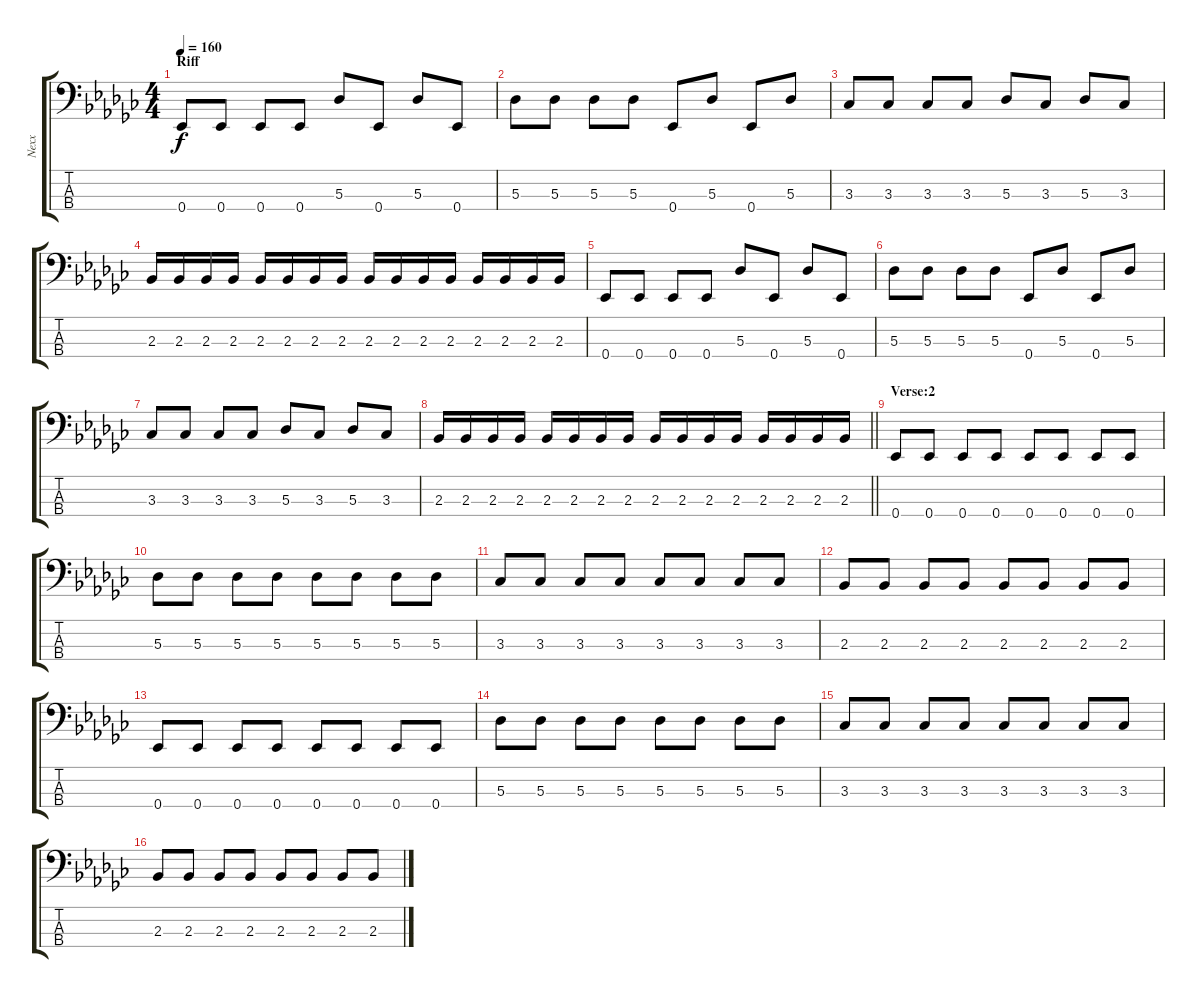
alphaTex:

\track ("Nexx" "Nexx") {instrument electricbasspick}
\staff {score tabs}
\tuning (Gb2 Db2 Ab1 Eb1) {hide}
\ts (4 4)
\section ("" "Riff")
\tempo 160
\clef f4
\ks ebminor
0.4.8{dy f} 0.4.8 0.4.8 0.4.8 5.3.8 0.4.8 5.3.8 0.4.8 |
5.3.8 5.3.8 5.3.8 5.3.8 0.4.8 5.3.8 0.4.8 5.3.8 |
3.3.8 3.3.8 3.3.8 3.3.8 5.3.8 3.3.8 5.3.8 3.3.8 |
2.3.16 2.3.16 2.3.16 2.3.16 2.3.16 2.3.16 2.3.16 2.3.16 2.3.16 2.3.16 2.3.16 2.3.16 2.3.16 2.3.16 2.3.16 2.3.16 |
0.4.8 0.4.8 0.4.8 0.4.8 5.3.8 0.4.8 5.3.8 0.4.8 |
5.3.8 5.3.8 5.3.8 5.3.8 0.4.8 5.3.8 0.4.8 5.3.8 |
3.3.8 3.3.8 3.3.8 3.3.8 5.3.8 3.3.8 5.3.8 3.3.8 |
\barLineRight lightlight
2.3.16 2.3.16 2.3.16 2.3.16 2.3.16 2.3.16 2.3.16 2.3.16 2.3.16 2.3.16 2.3.16 2.3.16 2.3.16 2.3.16 2.3.16 2.3.16 |
\section ("" "Verse:2")
0.4.8 0.4.8 0.4.8 0.4.8 0.4.8 0.4.8 0.4.8 0.4.8 |
5.3.8 5.3.8 5.3.8 5.3.8 5.3.8 5.3.8 5.3.8 5.3.8 |
3.3.8 3.3.8 3.3.8 3.3.8 3.3.8 3.3.8 3.3.8 3.3.8 |
2.3.8 2.3.8 2.3.8 2.3.8 2.3.8 2.3.8 2.3.8 2.3.8 |
0.4.8 0.4.8 0.4.8 0.4.8 0.4.8 0.4.8 0.4.8 0.4.8 |
5.3.8 5.3.8 5.3.8 5.3.8 5.3.8 5.3.8 5.3.8 5.3.8 |
3.3.8 3.3.8 3.3.8 3.3.8 3.3.8 3.3.8 3.3.8 3.3.8 |
2.3.8 2.3.8 2.3.8 2.3.8 2.3.8 2.3.8 2.3.8 2.3.8
